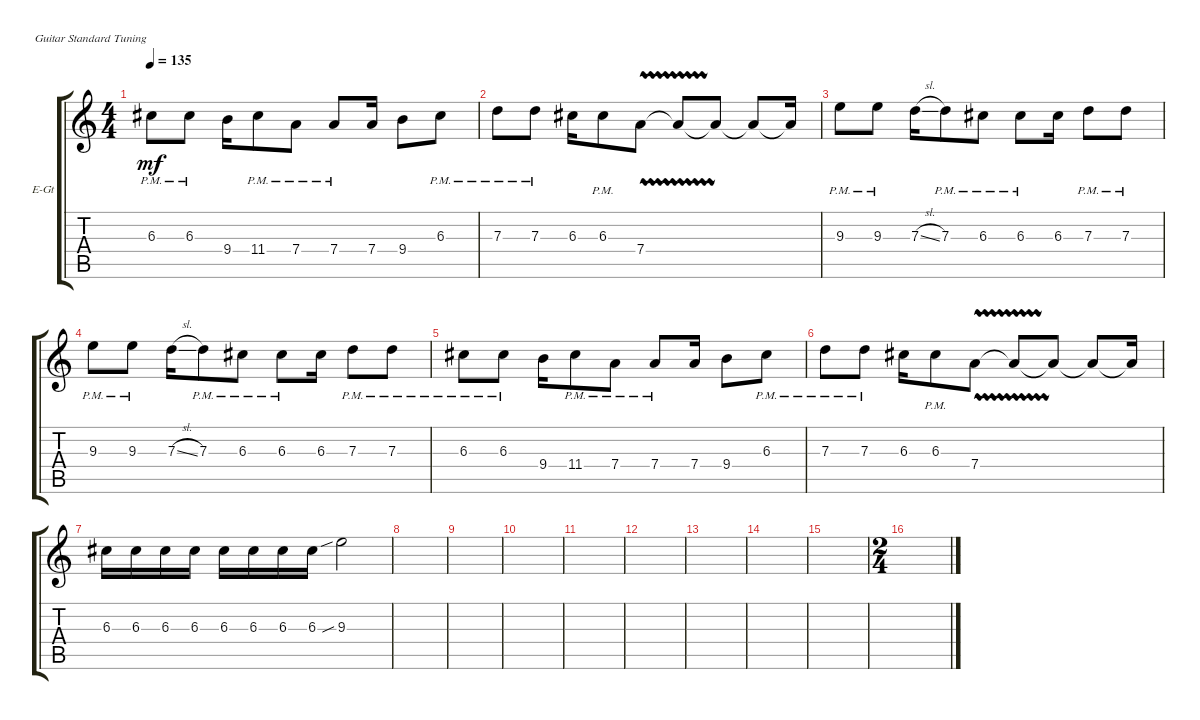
\defaultSystemsLayout 4
\bracketExtendMode groupsimilarinstruments
\firstSystemTrackNameOrientation horizontal
\otherSystemsTrackNameOrientation horizontal
\track ("Electric Guitar" "E-Gt") {instrument distortionguitar}
\staff {score tabs}
\tuning (E4 B3 G3 D3 A2 E2)
\ts (4 4)
\tempo 135
\clef g2
\ks c
6.3{pm}.8{dy mf} 6.3{pm}.8 9.4.16 11.4{pm}.8 7.4{pm}.8 7.4{pm}.8 7.4.16 9.4.8 6.3{pm}.8 |
7.3{pm}.8 7.3{pm}.8 6.3.16 6.3{pm}.8 7.4{vw}.8 7.4{t}.8 7.4{t}.8 7.4{t}.8 7.4{t}.16 |
9.3{pm}.8 9.3{pm}.8 7.3{sl}.16 7.3{pm}.8 6.3{pm}.8 6.3{pm}.8 6.3.16 7.3{pm}.8 7.3{pm}.8 |
9.3{pm}.8 9.3{pm}.8 7.3{sl}.16 7.3{pm}.8 6.3{pm}.8 6.3{pm}.8 6.3.16 7.3{pm}.8 7.3{pm}.8 |
6.3{pm}.8 6.3{pm}.8 9.4.16 11.4{pm}.8 7.4{pm}.8 7.4{pm}.8 7.4.16 9.4.8 6.3{pm}.8 |
7.3{pm}.8 7.3{pm}.8 6.3.16 6.3{pm}.8 7.4{vw}.8 7.4{t}.8 7.4{t}.8 7.4{t}.8 7.4{t}.16 |
6.3.16 6.3.16 6.3.16 6.3.16 6.3.16 6.3.16 6.3.16 6.3.16 9.3{sib}.2 |
|
|
|
|
|
|
|
|
\ts (2 4)
